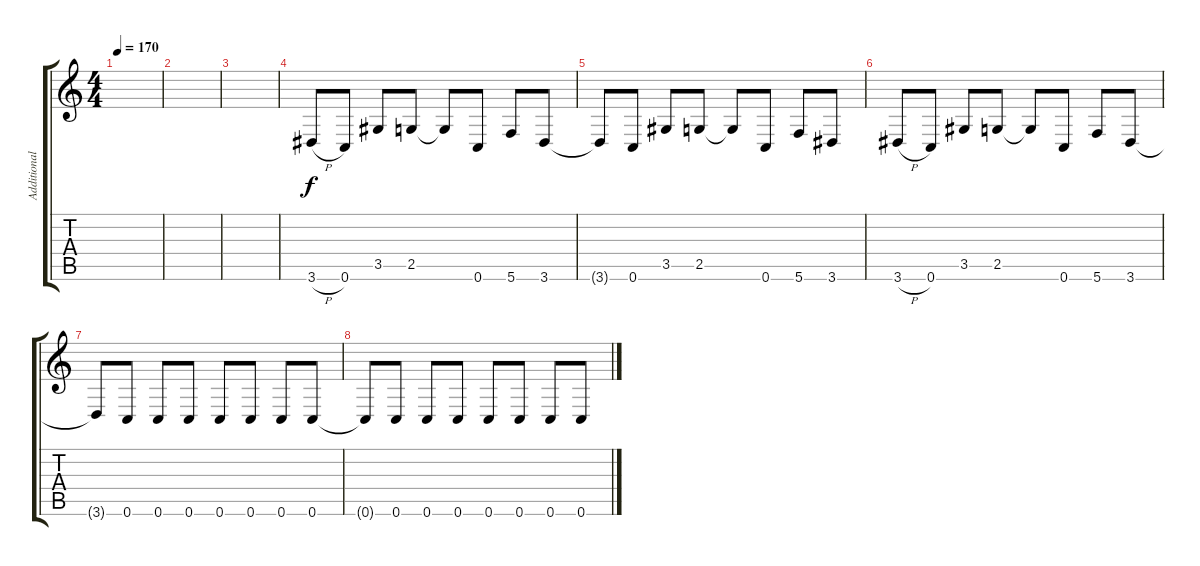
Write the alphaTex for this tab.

\track ("Additional Guitar" "Additional") {instrument distortionguitar}
\staff {score tabs}
\tuning (C4 G3 Eb3 Bb2 F2 C2) {hide}
\ts (4 4)
\tempo 170
\clef g2
\ks c
|
|
|
3.6{h}.8 0.6.8 3.5.8 2.5.8 2.5{t}.8 0.6.8 5.6.8 3.6.8 |
3.6{t}.8 0.6.8 3.5.8 2.5.8 2.5{t}.8 0.6.8 5.6.8 3.6.8 |
3.6{h}.8 0.6.8 3.5.8 2.5.8 2.5{t}.8 0.6.8 5.6.8 3.6.8 |
3.6{t}.8 0.6.8 0.6.8 0.6.8 0.6.8 0.6.8 0.6.8 0.6.8 |
0.6{t}.8 0.6.8 0.6.8 0.6.8 0.6.8 0.6.8 0.6.8 0.6.8
